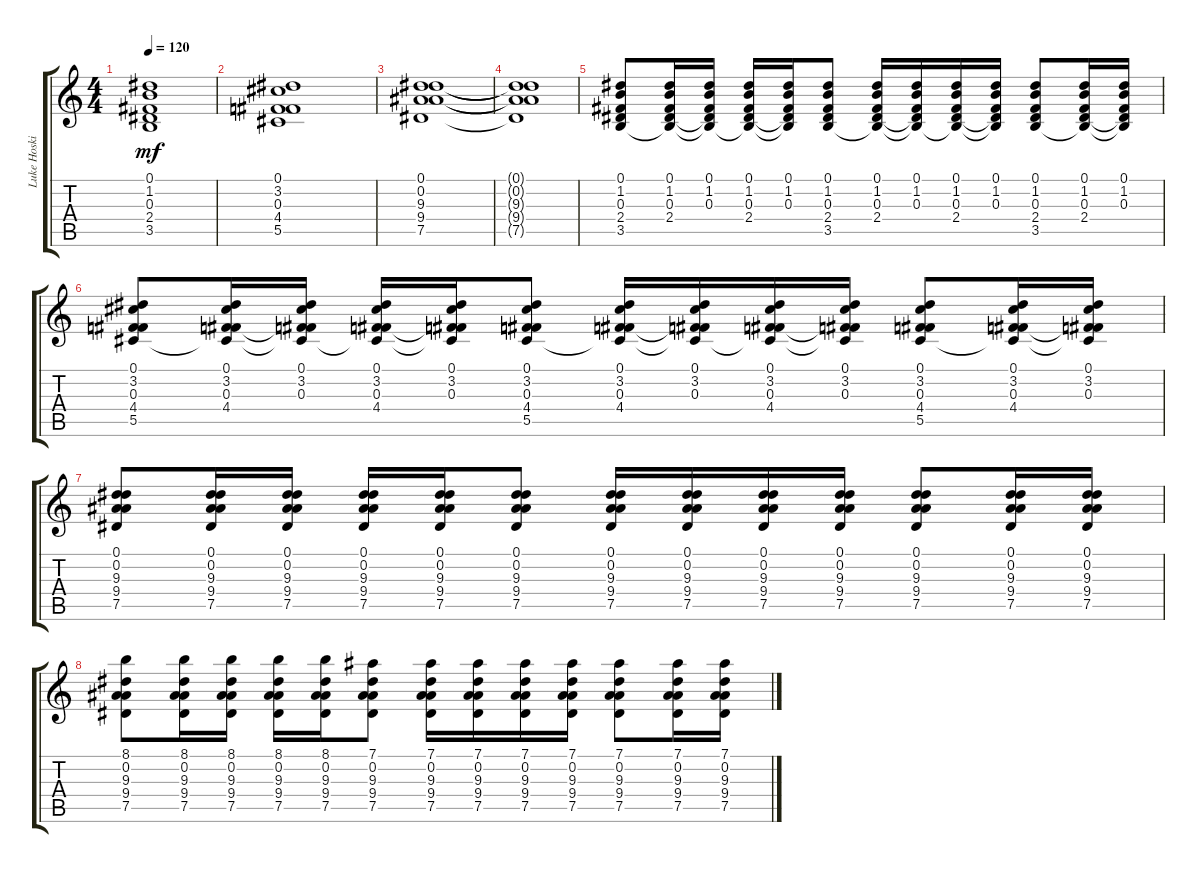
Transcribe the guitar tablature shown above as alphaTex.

\track ("Luke Hoskin" "Luke Hoski") {instrument distortionguitar}
\staff {score tabs}
\tuning (Eb4 Bb3 Gb3 Db3 Ab2 Eb2) {hide}
\ts (4 4)
\tempo 120
\clef g2
\ks c
(0.1 1.2 0.3 2.4 3.5).1{dy mf instrument acousticguitarsteel} |
(0.1 3.2 0.3 4.4 5.5).1 |
(0.1 0.2 9.3 9.4 7.5).1 |
(0.1{t} 0.2{t} 9.3{t} 9.4{t} 7.5{t}).1 |
(0.1 1.2 0.3 2.4 3.5).8 (0.1 1.2 0.3 2.4 3.5{t}).16 (0.1 1.2 0.3 2.4{t} 3.5{t}).16 (0.1 1.2 0.3 2.4 3.5{t}).16 (0.1 1.2 0.3 2.4{t} 3.5{t}).16 (0.1 1.2 0.3 2.4 3.5).8 (0.1 1.2 0.3 2.4 3.5{t}).16 (0.1 1.2 0.3 2.4{t} 3.5{t}).16 (0.1 1.2 0.3 2.4 3.5{t}).16 (0.1 1.2 0.3 2.4{t} 3.5{t}).16 (0.1 1.2 0.3 2.4 3.5).8 (0.1 1.2 0.3 2.4 3.5{t}).16 (0.1 1.2 0.3 2.4{t} 3.5{t}).16 |
(0.1 3.2 0.3 4.4 5.5).8 (0.1 3.2 0.3 4.4 5.5{t}).16 (0.1 3.2 0.3 4.4{t} 5.5{t}).16 (0.1 3.2 0.3 4.4 5.5{t}).16 (0.1 3.2 0.3 4.4{t} 5.5{t}).16 (0.1 3.2 0.3 4.4 5.5).8 (0.1 3.2 0.3 4.4 5.5{t}).16 (0.1 3.2 0.3 4.4{t} 5.5{t}).16 (0.1 3.2 0.3 4.4 5.5{t}).16 (0.1 3.2 0.3 4.4{t} 5.5{t}).16 (0.1 3.2 0.3 4.4 5.5).8 (0.1 3.2 0.3 4.4 5.5{t}).16 (0.1 3.2 0.3 4.4{t} 5.5{t}).16 |
(0.1 0.2 9.3 9.4 7.5).8 (0.1 0.2 9.3 9.4 7.5).16 (0.1 0.2 9.3 9.4 7.5).16 (0.1 0.2 9.3 9.4 7.5).16 (0.1 0.2 9.3 9.4 7.5).16 (0.1 0.2 9.3 9.4 7.5).8 (0.1 0.2 9.3 9.4 7.5).16 (0.1 0.2 9.3 9.4 7.5).16 (0.1 0.2 9.3 9.4 7.5).16 (0.1 0.2 9.3 9.4 7.5).16 (0.1 0.2 9.3 9.4 7.5).8 (0.1 0.2 9.3 9.4 7.5).16 (0.1 0.2 9.3 9.4 7.5).16 |
(8.1 0.2 9.3 9.4 7.5).8 (8.1 0.2 9.3 9.4 7.5).16 (8.1 0.2 9.3 9.4 7.5).16 (8.1 0.2 9.3 9.4 7.5).16 (8.1 0.2 9.3 9.4 7.5).16 (7.1 0.2 9.3 9.4 7.5).8 (7.1 0.2 9.3 9.4 7.5).16 (7.1 0.2 9.3 9.4 7.5).16 (7.1 0.2 9.3 9.4 7.5).16 (7.1 0.2 9.3 9.4 7.5).16 (7.1 0.2 9.3 9.4 7.5).8 (7.1 0.2 9.3 9.4 7.5).16 (7.1 0.2 9.3 9.4 7.5).16
